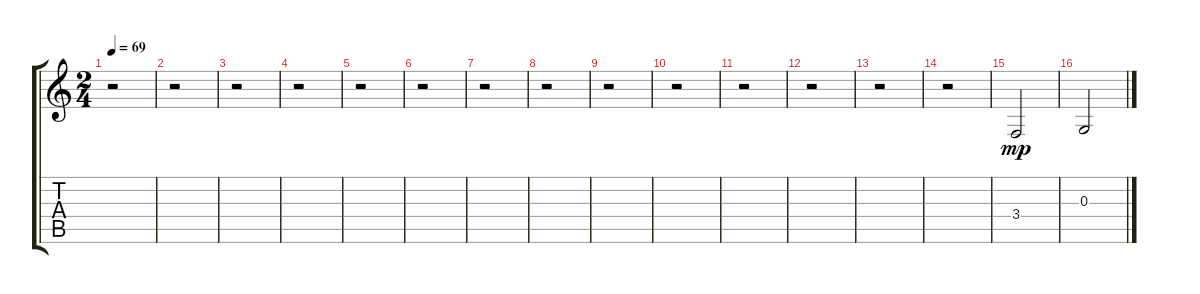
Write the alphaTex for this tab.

\track "" {instrument stringensemble1}
\staff {score tabs}
\tuning (E4 B3 G3 D3 A2 E2) {hide}
\ts (2 4)
\tempo 69
\clef g2
\ks c
r.2{dy f} |
r.2 |
r.2 |
r.2 |
r.2 |
r.2 |
r.2 |
r.2 |
r.2 |
r.2 |
r.2 |
r.2 |
r.2 |
r.2 |
3.4.2{dy mp} |
0.3.2
